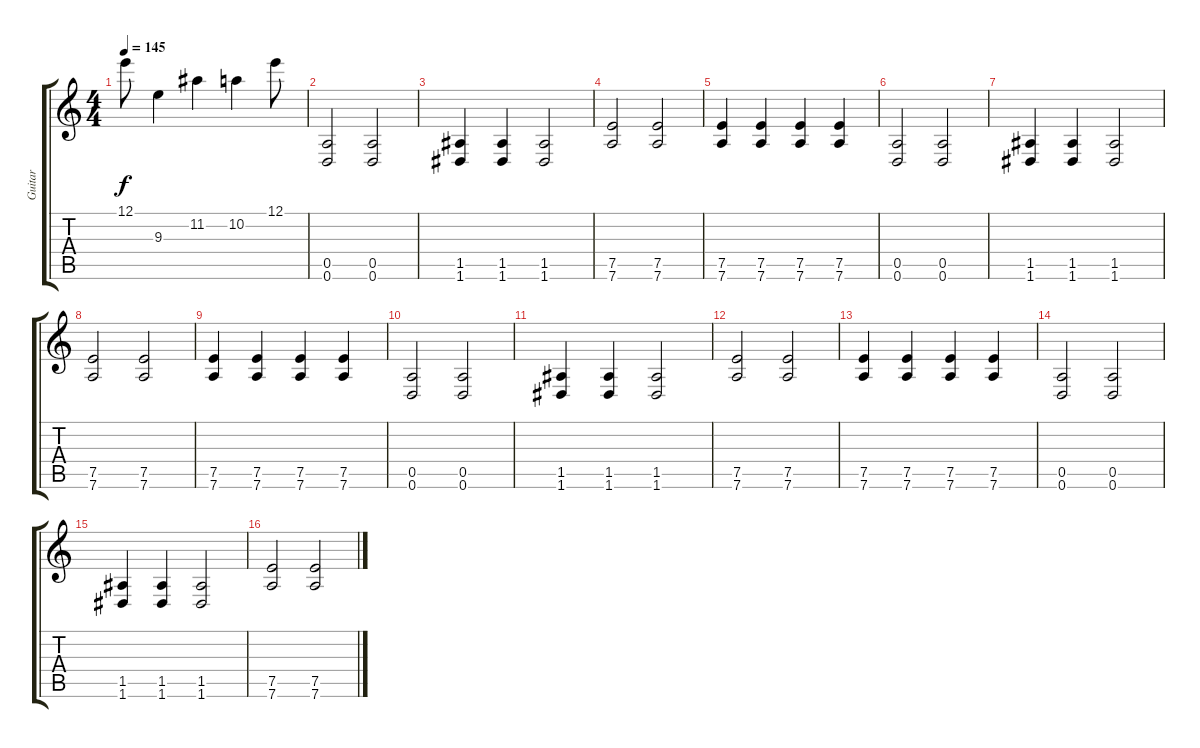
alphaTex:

\track ("Guitar" "Guitar") {instrument overdrivenguitar}
\staff {score tabs}
\tuning (E4 B3 G3 D3 A2 D2) {hide}
\ts (4 4)
\tempo 145
\clef g2
\ks c
12.1{t}.8{dy f} 9.3.4 11.2.4 10.2.4 12.1.8 |
(0.5 0.6).2{volume 12 balance 8 instrument distortionguitar} (0.5 0.6).2 |
(1.5 1.6).4 (1.5 1.6).4 (1.5 1.6).2 |
(7.5 7.6).2 (7.5 7.6).2 |
(7.5 7.6).4 (7.5 7.6).4 (7.5 7.6).4 (7.5 7.6).4 |
(0.5 0.6).2{volume 12 balance 8 instrument distortionguitar} (0.5 0.6).2 |
(1.5 1.6).4 (1.5 1.6).4 (1.5 1.6).2 |
(7.5 7.6).2 (7.5 7.6).2 |
(7.5 7.6).4 (7.5 7.6).4 (7.5 7.6).4 (7.5 7.6).4 |
(0.5 0.6).2{volume 12 balance 8 instrument distortionguitar} (0.5 0.6).2 |
(1.5 1.6).4 (1.5 1.6).4 (1.5 1.6).2 |
(7.5 7.6).2 (7.5 7.6).2 |
(7.5 7.6).4 (7.5 7.6).4 (7.5 7.6).4 (7.5 7.6).4 |
(0.5 0.6).2{volume 12 balance 8 instrument distortionguitar} (0.5 0.6).2 |
(1.5 1.6).4 (1.5 1.6).4 (1.5 1.6).2 |
(7.5 7.6).2 (7.5 7.6).2
